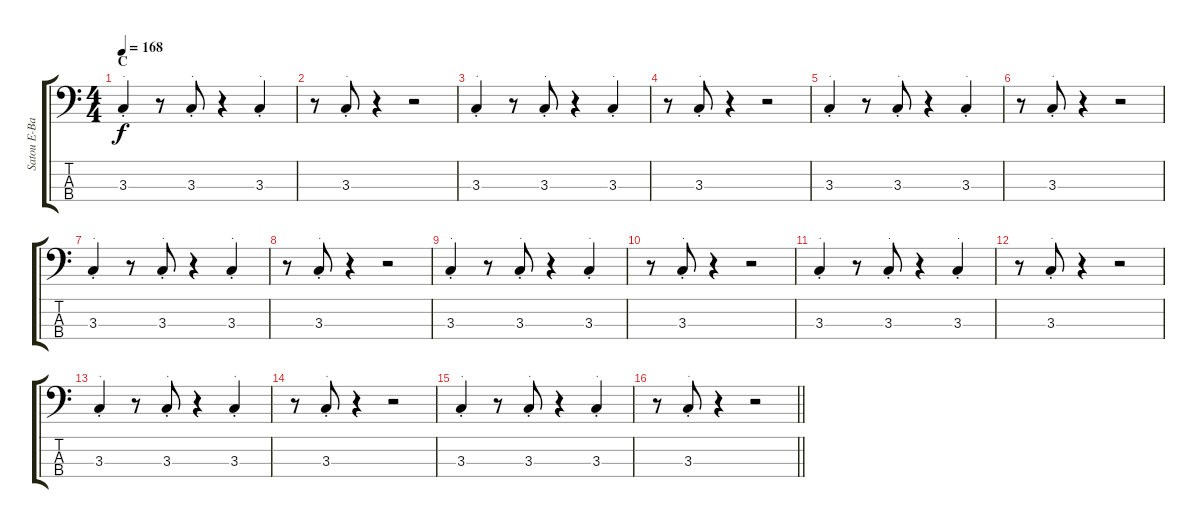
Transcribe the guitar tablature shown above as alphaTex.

\track ("Satou E-Bass" "Satou E-Ba") {instrument electricbassfinger}
\staff {score tabs}
\tuning (G2 D2 A1 E1) {hide}
\ts (4 4)
\section ("" "C")
\tempo 168
\clef f4
\ks c
3.3{st}.4{txt "." dy f} r.8 3.3{st}.8{txt "."} r.4 3.3{st}.4{txt "."} |
r.8 3.3{st}.8{txt "."} r.4 r.2 |
3.3{st}.4{txt "."} r.8 3.3{st}.8{txt "."} r.4 3.3{st}.4{txt "."} |
r.8 3.3{st}.8{txt "."} r.4 r.2 |
3.3{st}.4{txt "."} r.8 3.3{st}.8{txt "."} r.4 3.3{st}.4{txt "."} |
r.8 3.3{st}.8{txt "."} r.4 r.2 |
3.3{st}.4{txt "."} r.8 3.3{st}.8{txt "."} r.4 3.3{st}.4{txt "."} |
r.8 3.3{st}.8{txt "."} r.4 r.2 |
3.3{st}.4{txt "."} r.8 3.3{st}.8{txt "."} r.4 3.3{st}.4{txt "."} |
r.8 3.3{st}.8{txt "."} r.4 r.2 |
3.3{st}.4{txt "."} r.8 3.3{st}.8{txt "."} r.4 3.3{st}.4{txt "."} |
r.8 3.3{st}.8{txt "."} r.4 r.2 |
3.3{st}.4{txt "."} r.8 3.3{st}.8{txt "."} r.4 3.3{st}.4{txt "."} |
r.8 3.3{st}.8{txt "."} r.4 r.2 |
3.3{st}.4{txt "."} r.8 3.3{st}.8{txt "."} r.4 3.3{st}.4{txt "."} |
\barLineRight lightlight
r.8 3.3{st}.8{txt "."} r.4 r.2
